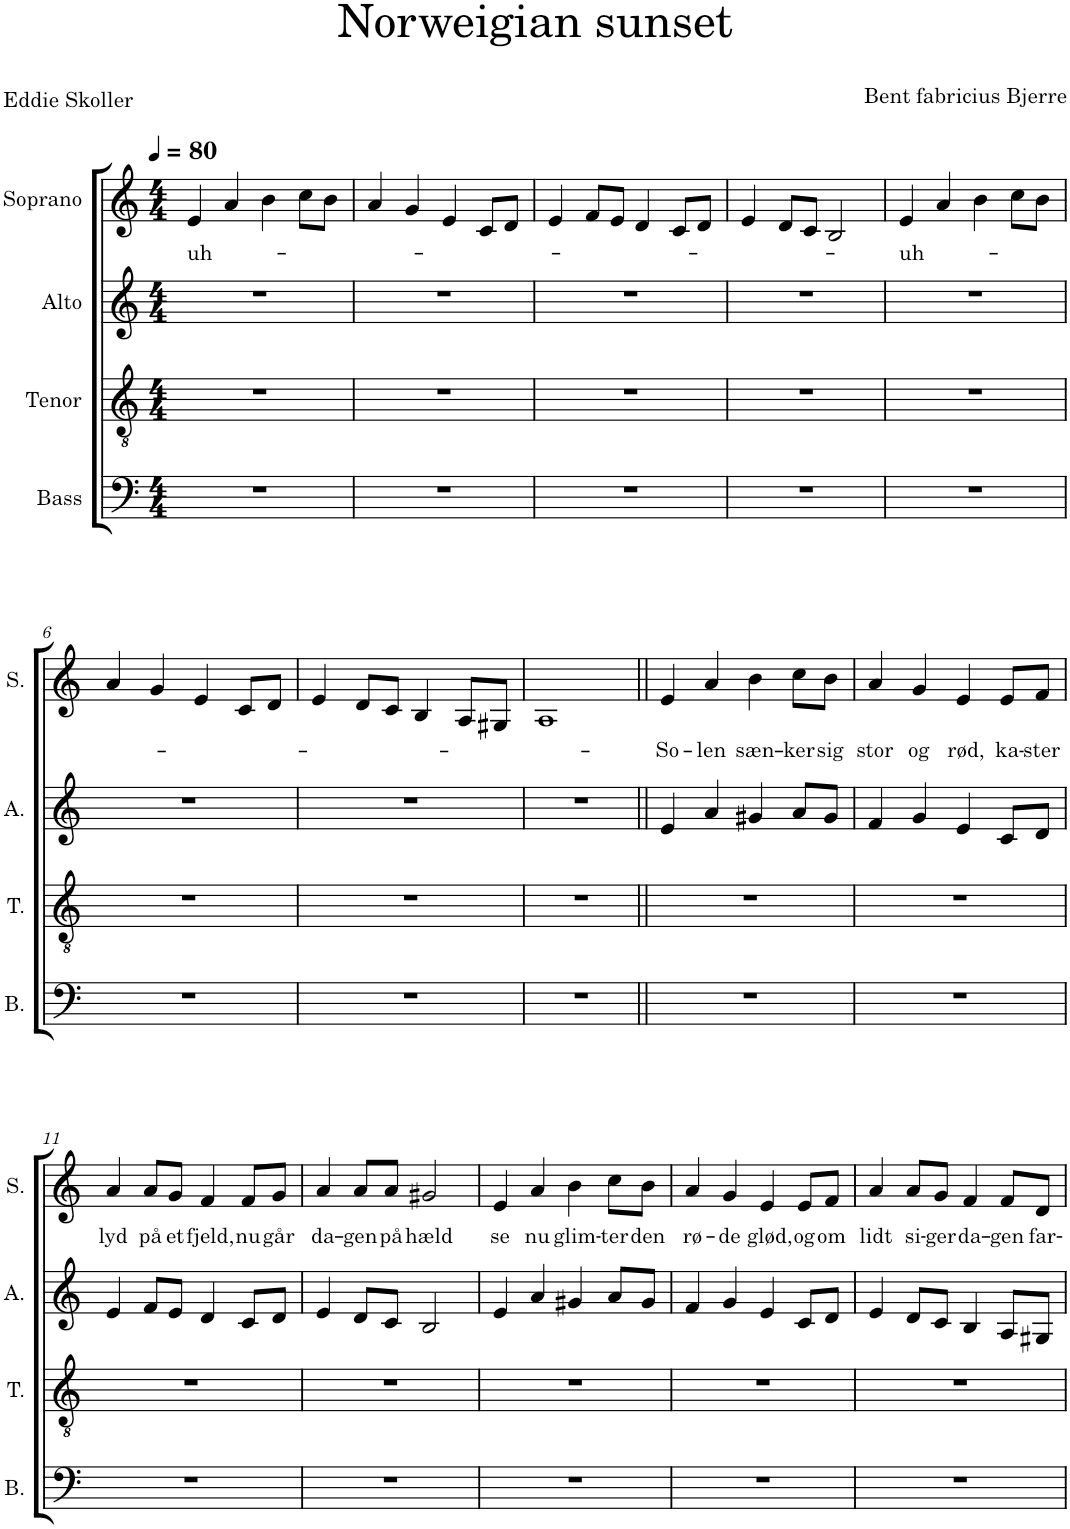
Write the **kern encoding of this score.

**kern	**kern	**kern	**kern	**text
*part4	*part3	*part2	*part1	*part1
*staff4	*staff3	*staff2	*staff1	*staff1
*I"Bass	*I"Tenor	*I"Alto	*I"Soprano	*
*I'B.	*I'T.	*I'A.	*I'S.	*
*clefF4	*clefGv2	*clefG2	*clefG2	*
*k[]	*k[]	*k[]	*k[]	*
*M4/4	*M4/4	*M4/4	*M4/4	*
*MM80	*MM80	*MM80	*MM80	*
=1	=1	=1	=1	=1
!	!	!	!	!LO:LY:b
1r	1r	1r	4e/	uh-
.	.	.	4a/	.
.	.	.	4b\	.
.	.	.	8cc\L	.
.	.	.	8b\J	.
=2	=2	=2	=2	=2
1r	1r	1r	4a/	.
.	.	.	4g/	.
.	.	.	4e/	.
.	.	.	8c/L	.
.	.	.	8d/J	.
=3	=3	=3	=3	=3
1r	1r	1r	4e/	.
.	.	.	8f/L	.
.	.	.	8e/J	.
.	.	.	4d/	.
.	.	.	8c/L	.
.	.	.	8d/J	.
=4	=4	=4	=4	=4
1r	1r	1r	4e/	.
.	.	.	8d/L	.
.	.	.	8c/J	.
.	.	.	2B/	.
=5	=5	=5	=5	=5
!	!	!	!	!LO:LY:b
1r	1r	1r	4e/	-uh-
.	.	.	4a/	.
.	.	.	4b\	.
.	.	.	8cc\L	.
.	.	.	8b\J	.
!!LO:LB:g=z
=6	=6	=6	=6	=6
1r	1r	1r	4a/	.
.	.	.	4g/	.
.	.	.	4e/	.
.	.	.	8c/L	.
.	.	.	8d/J	.
=7	=7	=7	=7	=7
1r	1r	1r	4e/	.
.	.	.	8d/L	.
.	.	.	8c/J	.
.	.	.	4B/	.
.	.	.	8A/L	.
.	.	.	8G#X/J	.
=8	=8	=8	=8	=8
1r	1r	1r	1A	.
=9||	=9||	=9||	=9||	=9||
!	!	!	!	!LO:LY:b
1r	1r	4e/	4e/	-So-
!	!	!	!	!LO:LY:b
.	.	4a/	4a/	-len
!	!	!	!	!LO:LY:b
.	.	4g#X/	4b\	sæn-
!	!	!	!	!LO:LY:b
.	.	8a/L	8cc\L	-ker
!	!	!	!	!LO:LY:b
.	.	8g#/J	8b\J	sig
=10	=10	=10	=10	=10
!	!	!	!	!LO:LY:b
1r	1r	4f/	4a/	stor
!	!	!	!	!LO:LY:b
.	.	4g/	4g/	og
!	!	!	!	!LO:LY:b
.	.	4e/	4e/	rød,
!	!	!	!	!LO:LY:b
.	.	8c/L	8e/L	ka-
!	!	!	!	!LO:LY:b
.	.	8d/J	8f/J	-ster
!!LO:LB:g=z
=11	=11	=11	=11	=11
!	!	!	!	!LO:LY:b
1r	1r	4e/	4a/	lyd
!	!	!	!	!LO:LY:b
.	.	8f/L	8a/L	på
!	!	!	!	!LO:LY:b
.	.	8e/J	8g/J	et
!	!	!	!	!LO:LY:b
.	.	4d/	4f/	fjeld,
!	!	!	!	!LO:LY:b
.	.	8c/L	8f/L	nu
!	!	!	!	!LO:LY:b
.	.	8d/J	8g/J	går
=12	=12	=12	=12	=12
!	!	!	!	!LO:LY:b
1r	1r	4e/	4a/	da-
!	!	!	!	!LO:LY:b
.	.	8d/L	8a/L	-gen
!	!	!	!	!LO:LY:b
.	.	8c/J	8a/J	på
!	!	!	!	!LO:LY:b
.	.	2B/	2g#X/	hæld
=13	=13	=13	=13	=13
!	!	!	!	!LO:LY:b
1r	1r	4e/	4e/	se
!	!	!	!	!LO:LY:b
.	.	4a/	4a/	nu
!	!	!	!	!LO:LY:b
.	.	4g#X/	4b\	glim-
!	!	!	!	!LO:LY:b
.	.	8a/L	8cc\L	-ter
!	!	!	!	!LO:LY:b
.	.	8g#/J	8b\J	den
=14	=14	=14	=14	=14
!	!	!	!	!LO:LY:b
1r	1r	4f/	4a/	rø-
!	!	!	!	!LO:LY:b
.	.	4g/	4g/	-de
!	!	!	!	!LO:LY:b
.	.	4e/	4e/	glød,
!	!	!	!	!LO:LY:b
.	.	8c/L	8e/L	og
!	!	!	!	!LO:LY:b
.	.	8d/J	8f/J	om
=15	=15	=15	=15	=15
!	!	!	!	!LO:LY:b
1r	1r	4e/	4a/	lidt
!	!	!	!	!LO:LY:b
.	.	8d/L	8a/L	si-
!	!	!	!	!LO:LY:b
.	.	8c/J	8g/J	-ger
!	!	!	!	!LO:LY:b
.	.	4B/	4f/	da-
!	!	!	!	!LO:LY:b
.	.	8A/L	8f/L	-gen
!	!	!	!	!LO:LY:b
.	.	8G#X/J	8d/J	far-
=	=	=	=	=
*-	*-	*-	*-	*-
